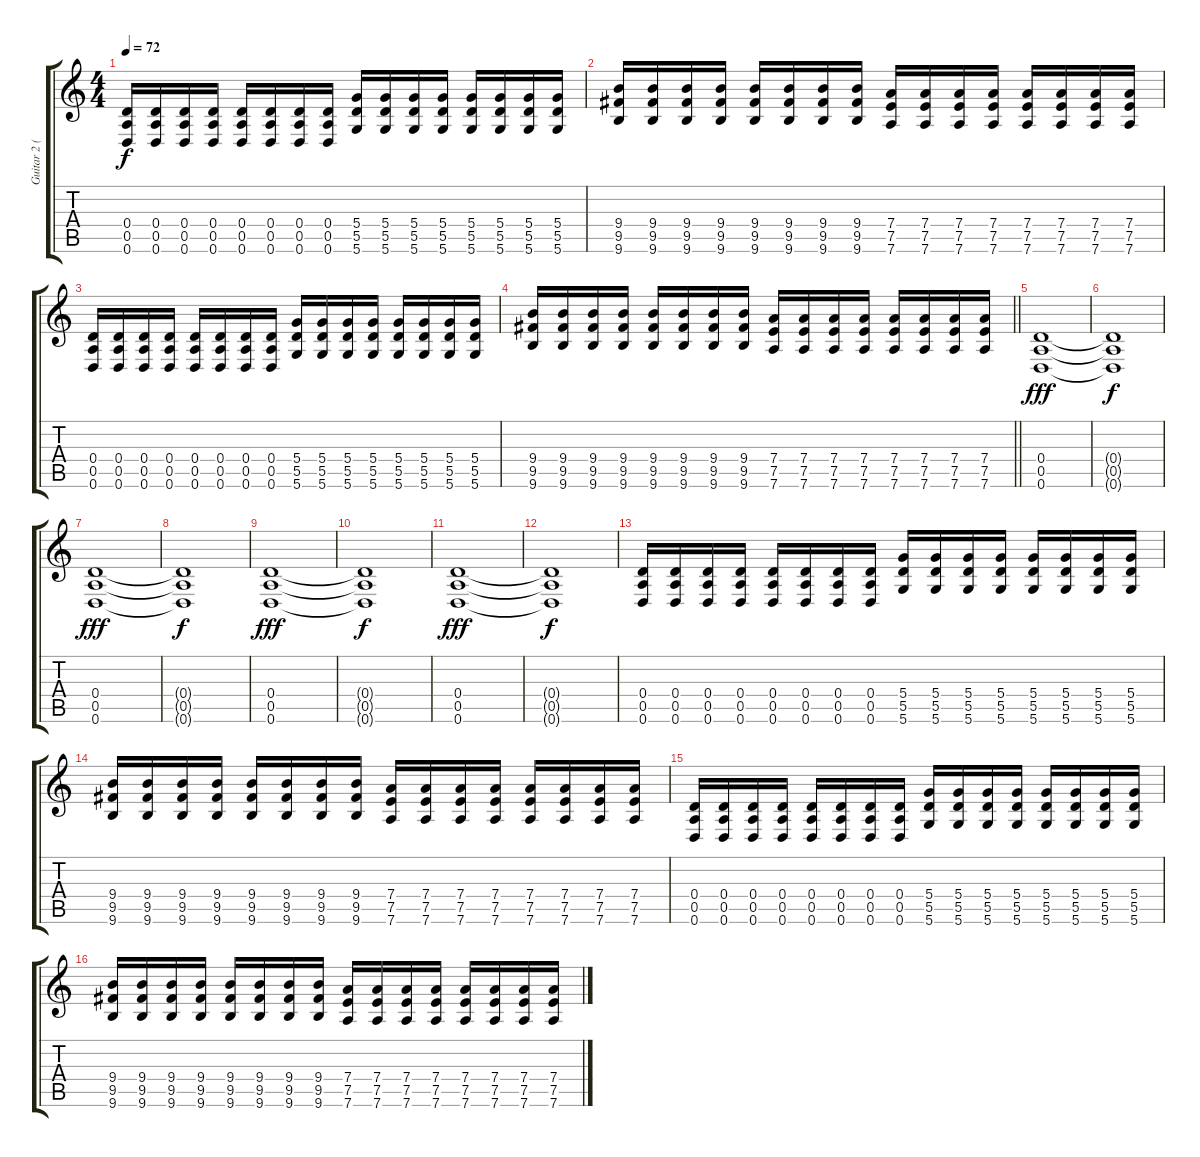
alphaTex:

\track ("Guitar 2 (Joe)" "Guitar 2 (") {instrument overdrivenguitar}
\staff {score tabs}
\tuning (E4 B3 G3 D3 A2 D2) {hide}
\ts (4 4)
\tempo 72
\clef g2
\ks c
(0.4 0.5 0.6).16{dy f} (0.4 0.5 0.6).16 (0.4 0.5 0.6).16 (0.4 0.5 0.6).16 (0.4 0.5 0.6).16 (0.4 0.5 0.6).16 (0.4 0.5 0.6).16 (0.4 0.5 0.6).16 (5.4 5.5 5.6).16 (5.4 5.5 5.6).16 (5.4 5.5 5.6).16 (5.4 5.5 5.6).16 (5.4 5.5 5.6).16 (5.4 5.5 5.6).16 (5.4 5.5 5.6).16 (5.4 5.5 5.6).16 |
(9.4 9.5 9.6).16 (9.4 9.5 9.6).16 (9.4 9.5 9.6).16 (9.4 9.5 9.6).16 (9.4 9.5 9.6).16 (9.4 9.5 9.6).16 (9.4 9.5 9.6).16 (9.4 9.5 9.6).16 (7.4 7.5 7.6).16 (7.4 7.5 7.6).16 (7.4 7.5 7.6).16 (7.4 7.5 7.6).16 (7.4 7.5 7.6).16 (7.4 7.5 7.6).16 (7.4 7.5 7.6).16 (7.4 7.5 7.6).16 |
(0.4 0.5 0.6).16 (0.4 0.5 0.6).16 (0.4 0.5 0.6).16 (0.4 0.5 0.6).16 (0.4 0.5 0.6).16 (0.4 0.5 0.6).16 (0.4 0.5 0.6).16 (0.4 0.5 0.6).16 (5.4 5.5 5.6).16 (5.4 5.5 5.6).16 (5.4 5.5 5.6).16 (5.4 5.5 5.6).16 (5.4 5.5 5.6).16 (5.4 5.5 5.6).16 (5.4 5.5 5.6).16 (5.4 5.5 5.6).16 |
\barLineRight lightlight
(9.4 9.5 9.6).16 (9.4 9.5 9.6).16 (9.4 9.5 9.6).16 (9.4 9.5 9.6).16 (9.4 9.5 9.6).16 (9.4 9.5 9.6).16 (9.4 9.5 9.6).16 (9.4 9.5 9.6).16 (7.4 7.5 7.6).16 (7.4 7.5 7.6).16 (7.4 7.5 7.6).16 (7.4 7.5 7.6).16 (7.4 7.5 7.6).16 (7.4 7.5 7.6).16 (7.4 7.5 7.6).16 (7.4 7.5 7.6).16 |
(0.4 0.5 0.6).1{dy fff} |
(0.4{t} 0.5{t} 0.6{t}).1{dy f} |
(0.4 0.5 0.6).1{dy fff} |
(0.4{t} 0.5{t} 0.6{t}).1{dy f} |
(0.4 0.5 0.6).1{dy fff} |
(0.4{t} 0.5{t} 0.6{t}).1{dy f} |
(0.4 0.5 0.6).1{dy fff} |
(0.4{t} 0.5{t} 0.6{t}).1{dy f} |
(0.4 0.5 0.6).16 (0.4 0.5 0.6).16 (0.4 0.5 0.6).16 (0.4 0.5 0.6).16 (0.4 0.5 0.6).16 (0.4 0.5 0.6).16 (0.4 0.5 0.6).16 (0.4 0.5 0.6).16 (5.4 5.5 5.6).16 (5.4 5.5 5.6).16 (5.4 5.5 5.6).16 (5.4 5.5 5.6).16 (5.4 5.5 5.6).16 (5.4 5.5 5.6).16 (5.4 5.5 5.6).16 (5.4 5.5 5.6).16 |
(9.4 9.5 9.6).16 (9.4 9.5 9.6).16 (9.4 9.5 9.6).16 (9.4 9.5 9.6).16 (9.4 9.5 9.6).16 (9.4 9.5 9.6).16 (9.4 9.5 9.6).16 (9.4 9.5 9.6).16 (7.4 7.5 7.6).16 (7.4 7.5 7.6).16 (7.4 7.5 7.6).16 (7.4 7.5 7.6).16 (7.4 7.5 7.6).16 (7.4 7.5 7.6).16 (7.4 7.5 7.6).16 (7.4 7.5 7.6).16 |
(0.4 0.5 0.6).16 (0.4 0.5 0.6).16 (0.4 0.5 0.6).16 (0.4 0.5 0.6).16 (0.4 0.5 0.6).16 (0.4 0.5 0.6).16 (0.4 0.5 0.6).16 (0.4 0.5 0.6).16 (5.4 5.5 5.6).16 (5.4 5.5 5.6).16 (5.4 5.5 5.6).16 (5.4 5.5 5.6).16 (5.4 5.5 5.6).16 (5.4 5.5 5.6).16 (5.4 5.5 5.6).16 (5.4 5.5 5.6).16 |
(9.4 9.5 9.6).16 (9.4 9.5 9.6).16 (9.4 9.5 9.6).16 (9.4 9.5 9.6).16 (9.4 9.5 9.6).16 (9.4 9.5 9.6).16 (9.4 9.5 9.6).16 (9.4 9.5 9.6).16 (7.4 7.5 7.6).16 (7.4 7.5 7.6).16 (7.4 7.5 7.6).16 (7.4 7.5 7.6).16 (7.4 7.5 7.6).16 (7.4 7.5 7.6).16 (7.4 7.5 7.6).16 (7.4 7.5 7.6).16
